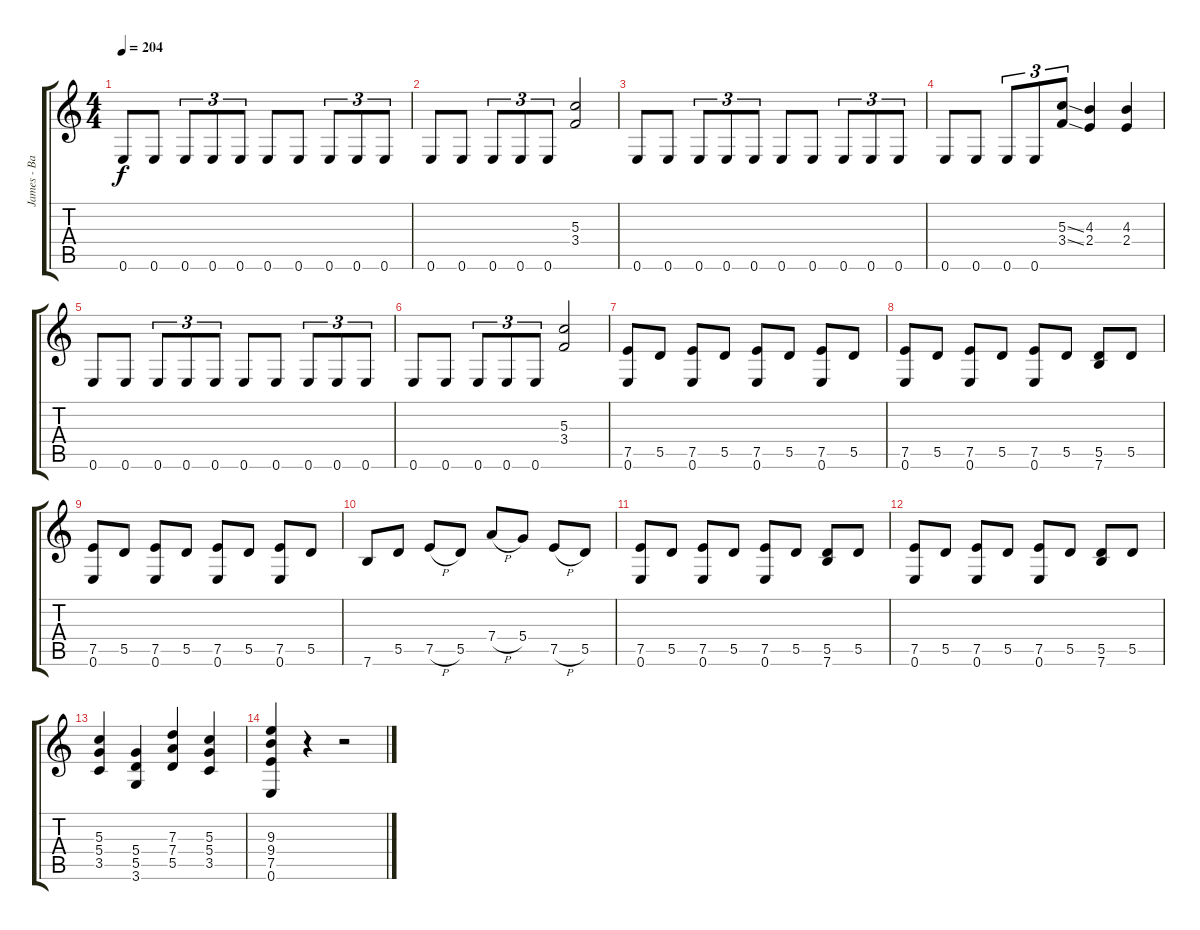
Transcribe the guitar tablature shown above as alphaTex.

\track ("James - Back Guitar" "James - Ba") {solo instrument overdrivenguitar}
\staff {score tabs}
\tuning (E4 B3 G3 D3 A2 E2) {hide}
\ts (4 4)
\tempo 204
\clef g2
\ks c
0.6.8{dy f} 0.6.8 0.6.8{tu (3 2)} 0.6.8{tu (3 2)} 0.6.8{tu (3 2)} 0.6.8 0.6.8 0.6.8{tu (3 2)} 0.6.8{tu (3 2)} 0.6.8{tu (3 2)} |
0.6.8 0.6.8 0.6.8{tu (3 2)} 0.6.8{tu (3 2)} 0.6.8{tu (3 2)} (5.3 3.4).2 |
0.6.8 0.6.8 0.6.8{tu (3 2)} 0.6.8{tu (3 2)} 0.6.8{tu (3 2)} 0.6.8 0.6.8 0.6.8{tu (3 2)} 0.6.8{tu (3 2)} 0.6.8{tu (3 2)} |
0.6.8 0.6.8 0.6.8{tu (3 2)} 0.6.8{tu (3 2)} (5.3{ss} 3.4{ss}).8{tu (3 2)} (4.3 2.4).4 (4.3 2.4).4 |
0.6.8 0.6.8 0.6.8{tu (3 2)} 0.6.8{tu (3 2)} 0.6.8{tu (3 2)} 0.6.8 0.6.8 0.6.8{tu (3 2)} 0.6.8{tu (3 2)} 0.6.8{tu (3 2)} |
0.6.8 0.6.8 0.6.8{tu (3 2)} 0.6.8{tu (3 2)} 0.6.8{tu (3 2)} (5.3 3.4).2 |
(7.5 0.6).8{volume 11 balance 12} 5.5.8 (7.5 0.6).8 5.5.8 (7.5 0.6).8 5.5.8 (7.5 0.6).8 5.5.8 |
(7.5 0.6).8 5.5.8 (7.5 0.6).8 5.5.8 (7.5 0.6).8 5.5.8 (5.5 7.6).8 5.5.8 |
(7.5 0.6).8 5.5.8 (7.5 0.6).8 5.5.8 (7.5 0.6).8 5.5.8 (7.5 0.6).8 5.5.8 |
7.6.8 5.5.8 7.5{h}.8 5.5.8 7.4{h}.8 5.4.8 7.5{h}.8 5.5.8 |
(7.5 0.6).8 5.5.8 (7.5 0.6).8 5.5.8 (7.5 0.6).8 5.5.8 (5.5 7.6).8 5.5.8 |
(7.5 0.6).8 5.5.8 (7.5 0.6).8 5.5.8 (7.5 0.6).8 5.5.8 (5.5 7.6).8 5.5.8 |
(5.3 5.4 3.5).4 (5.4 5.5 3.6).4 (7.3 7.4 5.5).4 (5.3 5.4 3.5).4 |
(9.3 9.4 7.5 0.6).4 r.4 r.2
